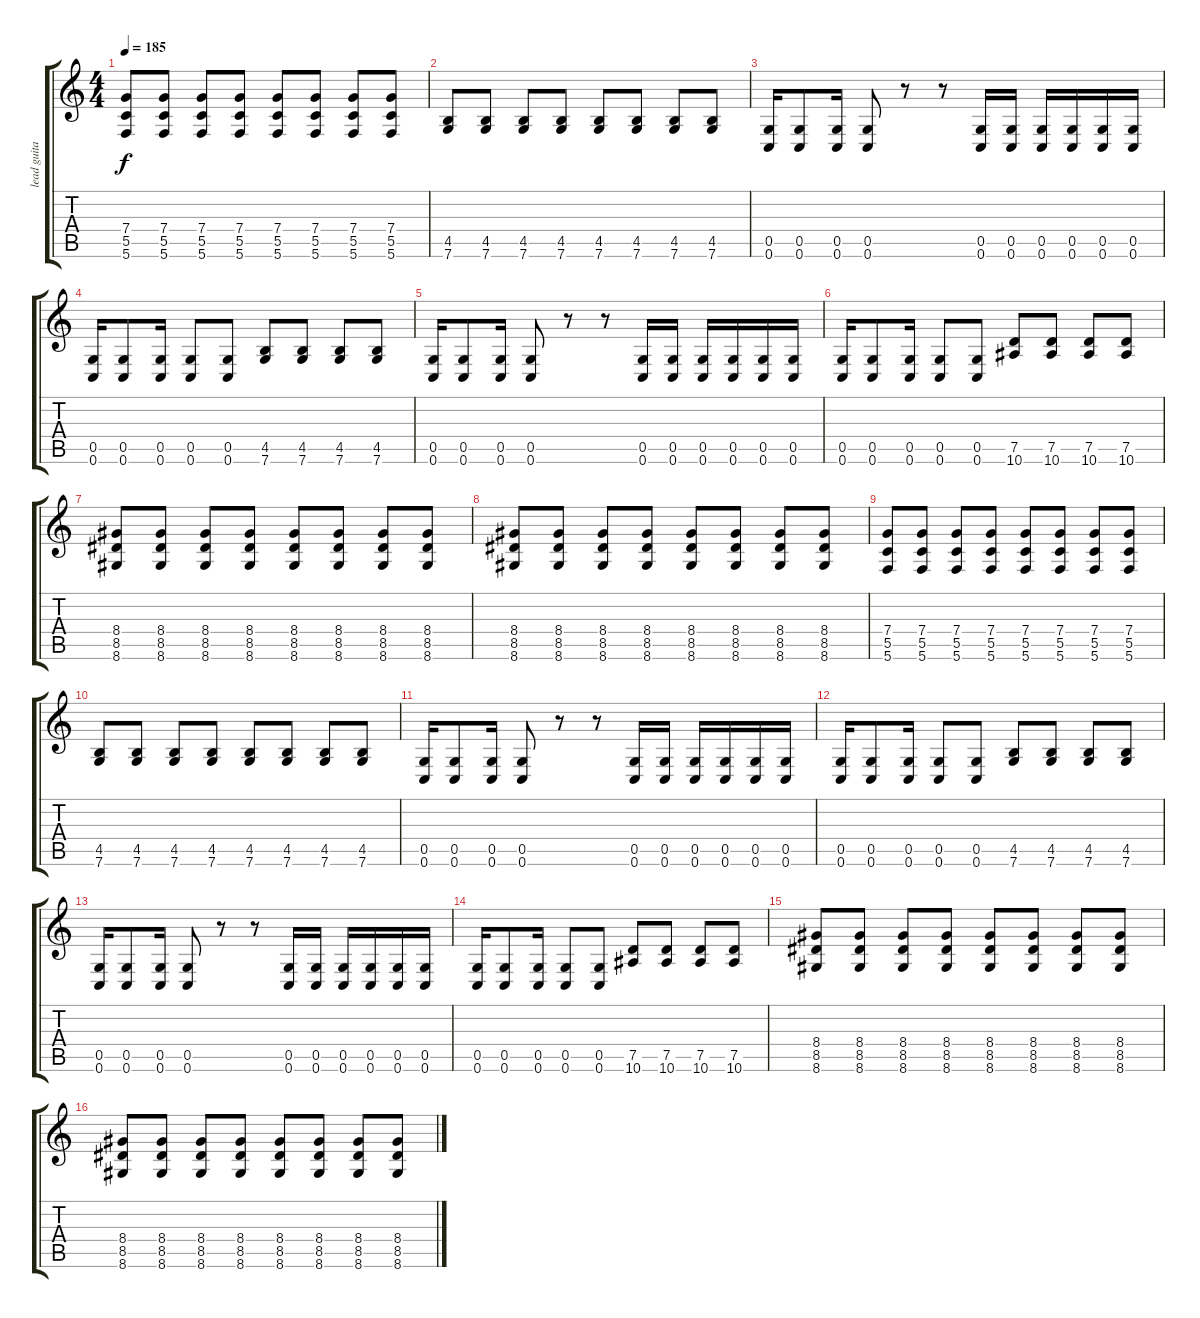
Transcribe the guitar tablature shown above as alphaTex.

\track ("lead guitar" "lead guita") {instrument distortionguitar}
\staff {score tabs}
\tuning (D4 A3 F3 C3 G2 C2) {hide}
\ts (4 4)
\tempo 185
\clef g2
\ks c
(7.4 5.5 5.6).8{dy f} (7.4 5.5 5.6).8 (7.4 5.5 5.6).8 (7.4 5.5 5.6).8 (7.4 5.5 5.6).8 (7.4 5.5 5.6).8 (7.4 5.5 5.6).8 (7.4 5.5 5.6).8 |
(4.5 7.6).8 (4.5 7.6).8 (4.5 7.6).8 (4.5 7.6).8 (4.5 7.6).8 (4.5 7.6).8 (4.5 7.6).8 (4.5 7.6).8 |
(0.5 0.6).16 (0.5 0.6).8 (0.5 0.6).16 (0.5 0.6).8 r.8 r.8 (0.5 0.6).16 (0.5 0.6).16 (0.5 0.6).16 (0.5 0.6).16 (0.5 0.6).16 (0.5 0.6).16 |
(0.5 0.6).16 (0.5 0.6).8 (0.5 0.6).16 (0.5 0.6).8 (0.5 0.6).8 (4.5 7.6).8 (4.5 7.6).8 (4.5 7.6).8 (4.5 7.6).8 |
(0.5 0.6).16 (0.5 0.6).8 (0.5 0.6).16 (0.5 0.6).8 r.8 r.8 (0.5 0.6).16 (0.5 0.6).16 (0.5 0.6).16 (0.5 0.6).16 (0.5 0.6).16 (0.5 0.6).16 |
(0.5 0.6).16 (0.5 0.6).8 (0.5 0.6).16 (0.5 0.6).8 (0.5 0.6).8 (7.5 10.6).8 (7.5 10.6).8 (7.5 10.6).8 (7.5 10.6).8 |
(8.4 8.5 8.6).8 (8.4 8.5 8.6).8 (8.4 8.5 8.6).8 (8.4 8.5 8.6).8 (8.4 8.5 8.6).8 (8.4 8.5 8.6).8 (8.4 8.5 8.6).8 (8.4 8.5 8.6).8 |
(8.4 8.5 8.6).8 (8.4 8.5 8.6).8 (8.4 8.5 8.6).8 (8.4 8.5 8.6).8 (8.4 8.5 8.6).8 (8.4 8.5 8.6).8 (8.4 8.5 8.6).8 (8.4 8.5 8.6).8 |
(7.4 5.5 5.6).8 (7.4 5.5 5.6).8 (7.4 5.5 5.6).8 (7.4 5.5 5.6).8 (7.4 5.5 5.6).8 (7.4 5.5 5.6).8 (7.4 5.5 5.6).8 (7.4 5.5 5.6).8 |
(4.5 7.6).8 (4.5 7.6).8 (4.5 7.6).8 (4.5 7.6).8 (4.5 7.6).8 (4.5 7.6).8 (4.5 7.6).8 (4.5 7.6).8 |
(0.5 0.6).16 (0.5 0.6).8 (0.5 0.6).16 (0.5 0.6).8 r.8 r.8 (0.5 0.6).16 (0.5 0.6).16 (0.5 0.6).16 (0.5 0.6).16 (0.5 0.6).16 (0.5 0.6).16 |
(0.5 0.6).16 (0.5 0.6).8 (0.5 0.6).16 (0.5 0.6).8 (0.5 0.6).8 (4.5 7.6).8 (4.5 7.6).8 (4.5 7.6).8 (4.5 7.6).8 |
(0.5 0.6).16 (0.5 0.6).8 (0.5 0.6).16 (0.5 0.6).8 r.8 r.8 (0.5 0.6).16 (0.5 0.6).16 (0.5 0.6).16 (0.5 0.6).16 (0.5 0.6).16 (0.5 0.6).16 |
(0.5 0.6).16 (0.5 0.6).8 (0.5 0.6).16 (0.5 0.6).8 (0.5 0.6).8 (7.5 10.6).8 (7.5 10.6).8 (7.5 10.6).8 (7.5 10.6).8 |
(8.4 8.5 8.6).8 (8.4 8.5 8.6).8 (8.4 8.5 8.6).8 (8.4 8.5 8.6).8 (8.4 8.5 8.6).8 (8.4 8.5 8.6).8 (8.4 8.5 8.6).8 (8.4 8.5 8.6).8 |
(8.4 8.5 8.6).8 (8.4 8.5 8.6).8 (8.4 8.5 8.6).8 (8.4 8.5 8.6).8 (8.4 8.5 8.6).8 (8.4 8.5 8.6).8 (8.4 8.5 8.6).8 (8.4 8.5 8.6).8
